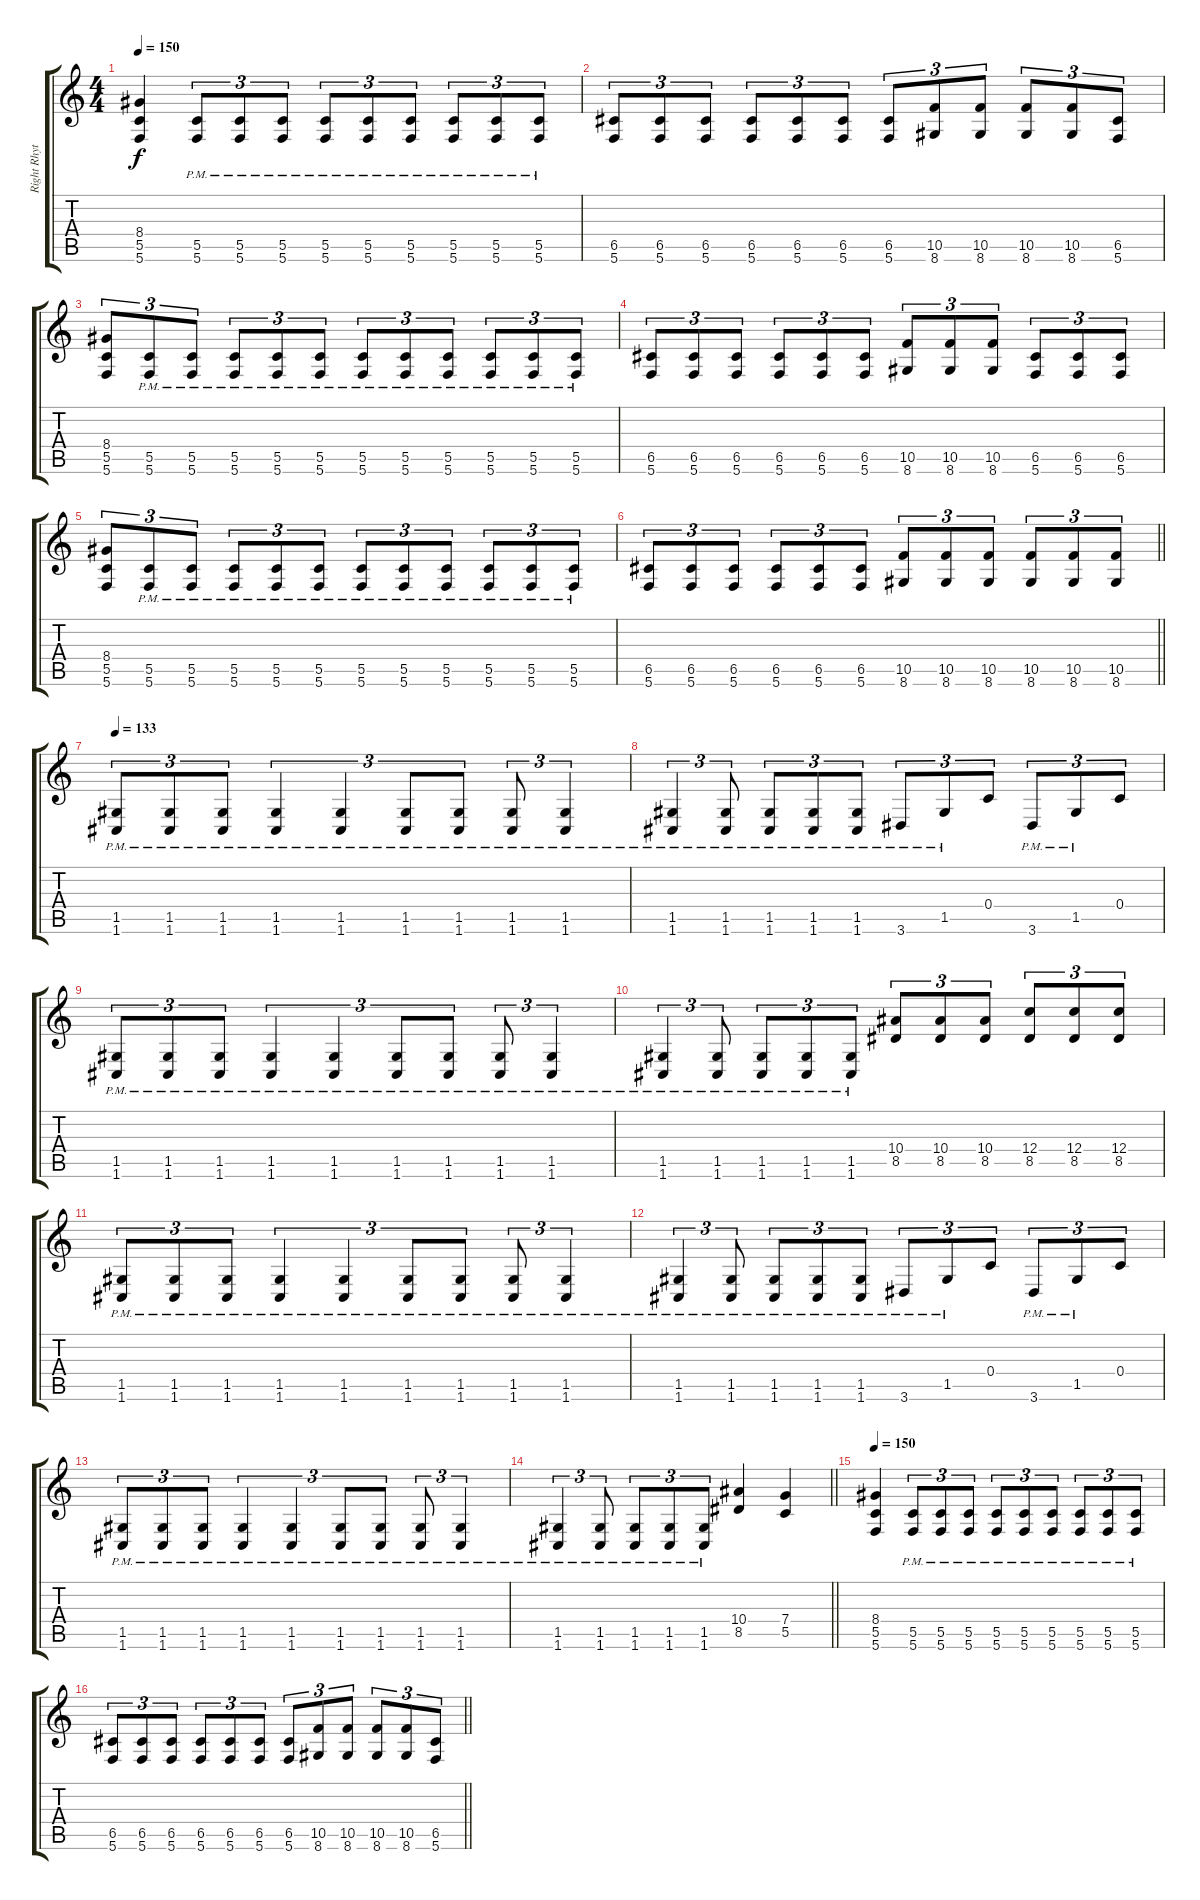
\track ("Right Rhythm" "Right Rhyt") {instrument distortionguitar}
\staff {score tabs}
\tuning (D4 A3 F3 C3 G2 C2) {hide}
\ts (4 4)
\tempo 150
\clef g2
\ks c
(8.4 5.5 5.6).4{dy f} (5.5{pm} 5.6{pm}).8{tu (3 2)} (5.5{pm} 5.6{pm}).8{tu (3 2)} (5.5{pm} 5.6{pm}).8{tu (3 2)} (5.5{pm} 5.6{pm}).8{tu (3 2)} (5.5{pm} 5.6{pm}).8{tu (3 2)} (5.5{pm} 5.6{pm}).8{tu (3 2)} (5.5{pm} 5.6{pm}).8{tu (3 2)} (5.5{pm} 5.6{pm}).8{tu (3 2)} (5.5{pm} 5.6{pm}).8{tu (3 2)} |
(6.5 5.6).8{tu (3 2)} (6.5 5.6).8{tu (3 2)} (6.5 5.6).8{tu (3 2)} (6.5 5.6).8{tu (3 2)} (6.5 5.6).8{tu (3 2)} (6.5 5.6).8{tu (3 2)} (6.5 5.6).8{tu (3 2)} (10.5 8.6).8{tu (3 2)} (10.5 8.6).8{tu (3 2)} (10.5 8.6).8{tu (3 2)} (10.5 8.6).8{tu (3 2)} (6.5 5.6).8{tu (3 2)} |
(8.4 5.5 5.6).8{tu (3 2)} (5.5{pm} 5.6{pm}).8{tu (3 2)} (5.5{pm} 5.6{pm}).8{tu (3 2)} (5.5{pm} 5.6{pm}).8{tu (3 2)} (5.5{pm} 5.6{pm}).8{tu (3 2)} (5.5{pm} 5.6{pm}).8{tu (3 2)} (5.5{pm} 5.6{pm}).8{tu (3 2)} (5.5{pm} 5.6{pm}).8{tu (3 2)} (5.5{pm} 5.6{pm}).8{tu (3 2)} (5.5{pm} 5.6{pm}).8{tu (3 2)} (5.5{pm} 5.6{pm}).8{tu (3 2)} (5.5{pm} 5.6{pm}).8{tu (3 2)} |
(6.5 5.6).8{tu (3 2)} (6.5 5.6).8{tu (3 2)} (6.5 5.6).8{tu (3 2)} (6.5 5.6).8{tu (3 2)} (6.5 5.6).8{tu (3 2)} (6.5 5.6).8{tu (3 2)} (10.5 8.6).8{tu (3 2)} (10.5 8.6).8{tu (3 2)} (10.5 8.6).8{tu (3 2)} (6.5 5.6).8{tu (3 2)} (6.5 5.6).8{tu (3 2)} (6.5 5.6).8{tu (3 2)} |
(8.4 5.5 5.6).8{tu (3 2)} (5.5{pm} 5.6{pm}).8{tu (3 2)} (5.5{pm} 5.6{pm}).8{tu (3 2)} (5.5{pm} 5.6{pm}).8{tu (3 2)} (5.5{pm} 5.6{pm}).8{tu (3 2)} (5.5{pm} 5.6{pm}).8{tu (3 2)} (5.5{pm} 5.6{pm}).8{tu (3 2)} (5.5{pm} 5.6{pm}).8{tu (3 2)} (5.5{pm} 5.6{pm}).8{tu (3 2)} (5.5{pm} 5.6{pm}).8{tu (3 2)} (5.5{pm} 5.6{pm}).8{tu (3 2)} (5.5{pm} 5.6{pm}).8{tu (3 2)} |
\barLineRight lightlight
(6.5 5.6).8{tu (3 2)} (6.5 5.6).8{tu (3 2)} (6.5 5.6).8{tu (3 2)} (6.5 5.6).8{tu (3 2)} (6.5 5.6).8{tu (3 2)} (6.5 5.6).8{tu (3 2)} (10.5 8.6).8{tu (3 2)} (10.5 8.6).8{tu (3 2)} (10.5 8.6).8{tu (3 2)} (10.5 8.6).8{tu (3 2)} (10.5 8.6).8{tu (3 2)} (10.5 8.6).8{tu (3 2)} |
\section ("" "")
\tempo 133
(1.5{pm} 1.6{pm}).8{tu (3 2)} (1.5{pm} 1.6{pm}).8{tu (3 2)} (1.5{pm} 1.6{pm}).8{tu (3 2)} (1.5{pm} 1.6{pm}).4{tu (3 2)} (1.5{pm} 1.6{pm}).4{tu (3 2)} (1.5{pm} 1.6{pm}).8{tu (3 2)} (1.5{pm} 1.6{pm}).8{tu (3 2)} (1.5{pm} 1.6{pm}).8{tu (3 2)} (1.5{pm} 1.6{pm}).4{tu (3 2)} |
(1.5{pm} 1.6{pm}).4{tu (3 2)} (1.5{pm} 1.6{pm}).8{tu (3 2)} (1.5{pm} 1.6{pm}).8{tu (3 2)} (1.5{pm} 1.6{pm}).8{tu (3 2)} (1.5{pm} 1.6{pm}).8{tu (3 2)} 3.6{pm}.8{tu (3 2)} 1.5{pm}.8{tu (3 2)} 0.4.8{tu (3 2)} 3.6{pm}.8{tu (3 2)} 1.5{pm}.8{tu (3 2)} 0.4.8{tu (3 2)} |
(1.5{pm} 1.6{pm}).8{tu (3 2)} (1.5{pm} 1.6{pm}).8{tu (3 2)} (1.5{pm} 1.6{pm}).8{tu (3 2)} (1.5{pm} 1.6{pm}).4{tu (3 2)} (1.5{pm} 1.6{pm}).4{tu (3 2)} (1.5{pm} 1.6{pm}).8{tu (3 2)} (1.5{pm} 1.6{pm}).8{tu (3 2)} (1.5{pm} 1.6{pm}).8{tu (3 2)} (1.5{pm} 1.6{pm}).4{tu (3 2)} |
(1.5{pm} 1.6{pm}).4{tu (3 2)} (1.5{pm} 1.6{pm}).8{tu (3 2)} (1.5{pm} 1.6{pm}).8{tu (3 2)} (1.5{pm} 1.6{pm}).8{tu (3 2)} (1.5{pm} 1.6{pm}).8{tu (3 2)} (10.4 8.5).8{tu (3 2)} (10.4 8.5).8{tu (3 2)} (10.4 8.5).8{tu (3 2)} (12.4 8.5).8{tu (3 2)} (12.4 8.5).8{tu (3 2)} (12.4 8.5).8{tu (3 2)} |
(1.5{pm} 1.6{pm}).8{tu (3 2)} (1.5{pm} 1.6{pm}).8{tu (3 2)} (1.5{pm} 1.6{pm}).8{tu (3 2)} (1.5{pm} 1.6{pm}).4{tu (3 2)} (1.5{pm} 1.6{pm}).4{tu (3 2)} (1.5{pm} 1.6{pm}).8{tu (3 2)} (1.5{pm} 1.6{pm}).8{tu (3 2)} (1.5{pm} 1.6{pm}).8{tu (3 2)} (1.5{pm} 1.6{pm}).4{tu (3 2)} |
(1.5{pm} 1.6{pm}).4{tu (3 2)} (1.5{pm} 1.6{pm}).8{tu (3 2)} (1.5{pm} 1.6{pm}).8{tu (3 2)} (1.5{pm} 1.6{pm}).8{tu (3 2)} (1.5{pm} 1.6{pm}).8{tu (3 2)} 3.6{pm}.8{tu (3 2)} 1.5{pm}.8{tu (3 2)} 0.4.8{tu (3 2)} 3.6{pm}.8{tu (3 2)} 1.5{pm}.8{tu (3 2)} 0.4.8{tu (3 2)} |
(1.5{pm} 1.6{pm}).8{tu (3 2)} (1.5{pm} 1.6{pm}).8{tu (3 2)} (1.5{pm} 1.6{pm}).8{tu (3 2)} (1.5{pm} 1.6{pm}).4{tu (3 2)} (1.5{pm} 1.6{pm}).4{tu (3 2)} (1.5{pm} 1.6{pm}).8{tu (3 2)} (1.5{pm} 1.6{pm}).8{tu (3 2)} (1.5{pm} 1.6{pm}).8{tu (3 2)} (1.5{pm} 1.6{pm}).4{tu (3 2)} |
\barLineRight lightlight
(1.5{pm} 1.6{pm}).4{tu (3 2)} (1.5{pm} 1.6{pm}).8{tu (3 2)} (1.5{pm} 1.6{pm}).8{tu (3 2)} (1.5{pm} 1.6{pm}).8{tu (3 2)} (1.5{pm} 1.6{pm}).8{tu (3 2)} (10.4 8.5).4 (7.4 5.5).4 |
\section ("" "")
\tempo 150
(8.4 5.5 5.6).4 (5.5{pm} 5.6{pm}).8{tu (3 2)} (5.5{pm} 5.6{pm}).8{tu (3 2)} (5.5{pm} 5.6{pm}).8{tu (3 2)} (5.5{pm} 5.6{pm}).8{tu (3 2)} (5.5{pm} 5.6{pm}).8{tu (3 2)} (5.5{pm} 5.6{pm}).8{tu (3 2)} (5.5{pm} 5.6{pm}).8{tu (3 2)} (5.5{pm} 5.6{pm}).8{tu (3 2)} (5.5{pm} 5.6{pm}).8{tu (3 2)} |
\barLineRight lightlight
(6.5 5.6).8{tu (3 2)} (6.5 5.6).8{tu (3 2)} (6.5 5.6).8{tu (3 2)} (6.5 5.6).8{tu (3 2)} (6.5 5.6).8{tu (3 2)} (6.5 5.6).8{tu (3 2)} (6.5 5.6).8{tu (3 2)} (10.5 8.6).8{tu (3 2)} (10.5 8.6).8{tu (3 2)} (10.5 8.6).8{tu (3 2)} (10.5 8.6).8{tu (3 2)} (6.5 5.6).8{tu (3 2)}
